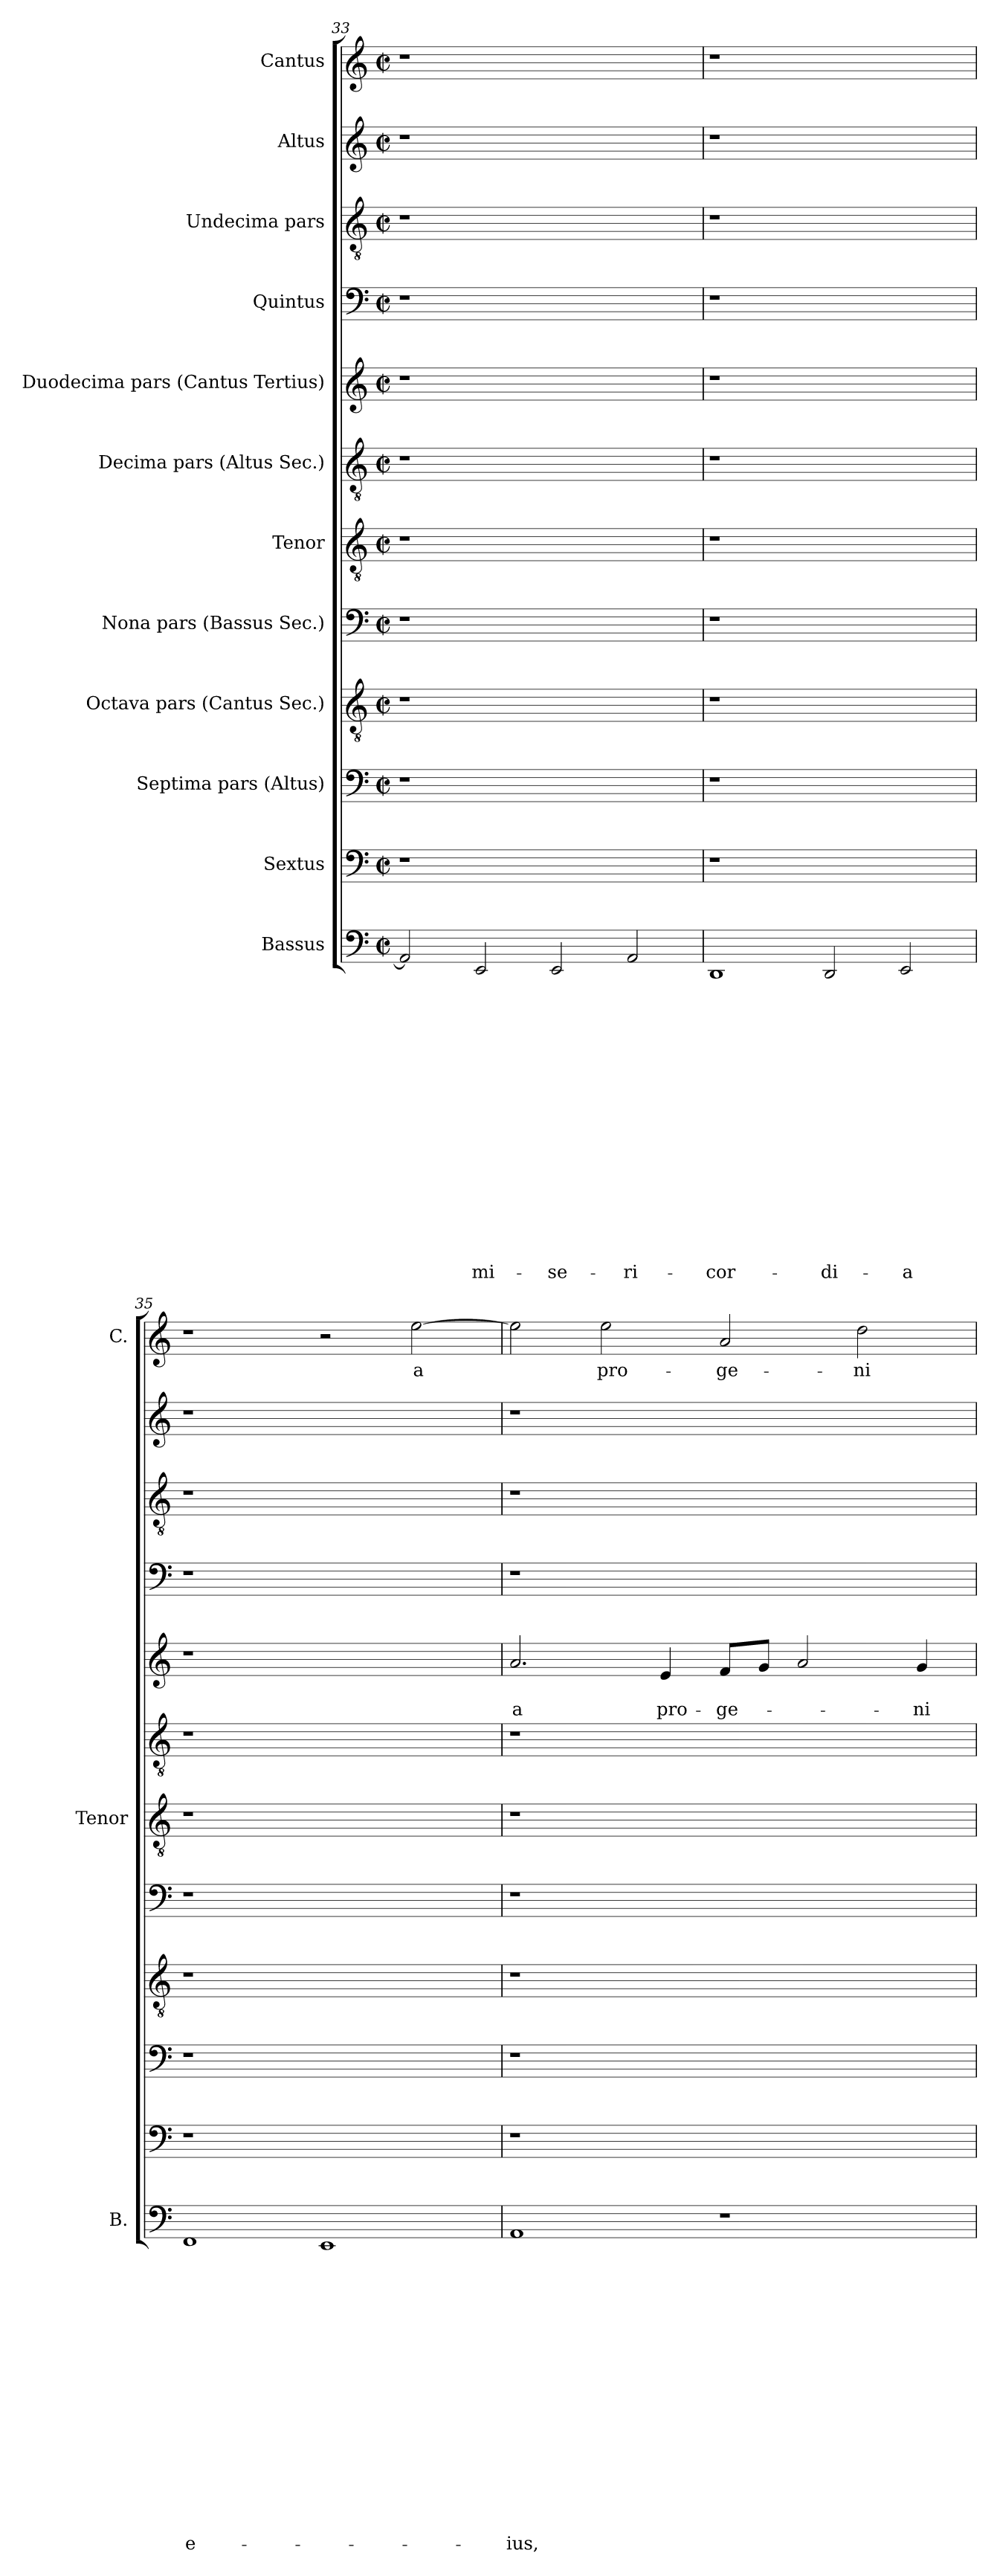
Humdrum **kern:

**kern	**text	**text	**text	**text	**text	**text	**text	**text	**text	**text	**text	**text	**text	**text	**text	**text	**text	**kern	**kern	**kern	**kern	**kern	**kern	**kern	**text	**text	**kern	**kern	**kern	**kern	**text
*part12	*part12	*part12	*part12	*part12	*part12	*part12	*part12	*part12	*part12	*part12	*part12	*part12	*part12	*part12	*part12	*part12	*part12	*part11	*part10	*part9	*part8	*part7	*part6	*part5	*part5	*part5	*part4	*part3	*part2	*part1	*part1
*staff12	*staff12	*staff12	*staff12	*staff12	*staff12	*staff12	*staff12	*staff12	*staff12	*staff12	*staff12	*staff12	*staff12	*staff12	*staff12	*staff12	*staff12	*staff11	*staff10	*staff9	*staff8	*staff7	*staff6	*staff5	*staff5	*staff5	*staff4	*staff3	*staff2	*staff1	*staff1
*I"Bassus	*	*	*	*	*	*	*	*	*	*	*	*	*	*	*	*	*	*I"Sextus	*I"Septima pars (Altus)	*I"Octava pars (Cantus Sec.)	*I"Nona pars (Bassus Sec.)	*I"Tenor	*I"Decima pars (Altus Sec.)	*I"Duodecima pars (Cantus Tertius)	*	*	*I"Quintus	*I"Undecima pars	*I"Altus	*I"Cantus	*
*I'B.	*	*	*	*	*	*	*	*	*	*	*	*	*	*	*	*	*	*	*	*	*	*I'Tenor	*	*	*	*	*	*	*	*I'C.	*
*clefF4	*	*	*	*	*	*	*	*	*	*	*	*	*	*	*	*	*	*clefF4	*clefF4	*clefGv2	*clefF4	*clefGv2	*clefGv2	*clefG2	*	*	*clefF4	*clefGv2	*clefG2	*clefG2	*
*k[]	*	*	*	*	*	*	*	*	*	*	*	*	*	*	*	*	*	*k[]	*k[]	*k[]	*k[]	*k[]	*k[]	*k[]	*	*	*k[]	*k[]	*k[]	*k[]	*
*C:	*	*	*	*	*	*	*	*	*	*	*	*	*	*	*	*	*	*C:	*C:	*C:	*C:	*C:	*C:	*C:	*	*	*C:	*C:	*C:	*C:	*
*M2/2	*	*	*	*	*	*	*	*	*	*	*	*	*	*	*	*	*	*M2/2	*M2/2	*M2/2	*M2/2	*M2/2	*M2/2	*M2/2	*	*	*M2/2	*M2/2	*M2/2	*M2/2	*
*met(c|)	*	*	*	*	*	*	*	*	*	*	*	*	*	*	*	*	*	*met(c|)	*met(c|)	*met(c|)	*met(c|)	*met(c|)	*met(c|)	*met(c|)	*	*	*met(c|)	*met(c|)	*met(c|)	*met(c|)	*
=33	=33	=33	=33	=33	=33	=33	=33	=33	=33	=33	=33	=33	=33	=33	=33	=33	=33	=33	=33	=33	=33	=33	=33	=33	=33	=33	=33	=33	=33	=33	=33
!	!	!	!	!	!	!	!	!	!	!	!	!	!	!	!	!	!	!	!	!	!	!LO:N:vis=1	!	!LO:N:vis=1	!	!	!	!	!	!LO:N:vis=1	!
2AA/]	.	.	.	.	.	.	.	.	.	.	.	.	.	.	.	.	.	1r	1r	1r	1r	1r	1r	1r	.	.	1r	1r	1r	1r	.
!	!	!	!	!	!	!	!	!	!	!	!	!	!	!	!	!	!LO:LY:b	!	!	!	!	!	!	!	!	!	!	!	!	!	!
2EE/	.	.	.	.	.	.	.	.	.	.	.	.	.	.	.	.	mi-	.	.	.	.	.	.	.	.	.	.	.	.	.	.
!	!	!	!	!	!	!	!	!	!	!	!	!	!	!	!	!	!LO:LY:b	!	!	!	!	!	!	!	!	!	!	!	!	!	!
2EE/	.	.	.	.	.	.	.	.	.	.	.	.	.	.	.	.	-se-	1ryy	1ryy	1ryy	1ryy	1ryy	1ryy	1ryy	.	.	1ryy	1ryy	1ryy	1ryy	.
!	!	!	!	!	!	!	!	!	!	!	!	!	!	!	!	!	!LO:LY:b	!	!	!	!	!	!	!	!	!	!	!	!	!	!
2AA/	.	.	.	.	.	.	.	.	.	.	.	.	.	.	.	.	-ri-	.	.	.	.	.	.	.	.	.	.	.	.	.	.
!!LO:PB:g=z
=34	=34	=34	=34	=34	=34	=34	=34	=34	=34	=34	=34	=34	=34	=34	=34	=34	=34	=34	=34	=34	=34	=34	=34	=34	=34	=34	=34	=34	=34	=34	=34
!	!	!	!	!	!	!	!	!	!	!	!	!	!	!	!	!	!LO:LY:b	!	!	!	!	!LO:N:vis=1	!	!LO:N:vis=1	!	!	!	!	!	!LO:N:vis=1	!
1DD	.	.	.	.	.	.	.	.	.	.	.	.	.	.	.	.	-cor-	1r	1r	1r	1r	1r	1r	1r	.	.	1r	1r	1r	1r	.
!	!	!	!	!	!	!	!	!	!	!	!	!	!	!	!	!	!LO:LY:b	!	!	!	!	!	!	!	!	!	!	!	!	!	!
2DD/	.	.	.	.	.	.	.	.	.	.	.	.	.	.	.	.	-di-	1ryy	1ryy	1ryy	1ryy	1ryy	1ryy	1ryy	.	.	1ryy	1ryy	1ryy	1ryy	.
!	!	!	!	!	!	!	!	!	!	!	!	!	!	!	!	!	!LO:LY:b	!	!	!	!	!	!	!	!	!	!	!	!	!	!
2EE/	.	.	.	.	.	.	.	.	.	.	.	.	.	.	.	.	-a	.	.	.	.	.	.	.	.	.	.	.	.	.	.
=35	=35	=35	=35	=35	=35	=35	=35	=35	=35	=35	=35	=35	=35	=35	=35	=35	=35	=35	=35	=35	=35	=35	=35	=35	=35	=35	=35	=35	=35	=35	=35
!	!	!	!	!	!	!	!	!	!	!	!	!	!	!	!	!	!LO:LY:b:rj	!	!	!	!	!LO:N:vis=1	!	!LO:N:vis=1	!	!	!	!	!	!	!
1FF	.	.	.	.	.	.	.	.	.	.	.	.	.	.	.	.	e-	1r	1r	1r	1r	1r	1r	1r	.	.	1r	1r	1r	1r	.
1EE	.	.	.	.	.	.	.	.	.	.	.	.	.	.	.	.	.	1ryy	1ryy	1ryy	1ryy	1ryy	1ryy	1ryy	.	.	1ryy	1ryy	1ryy	2r	.
!	!	!	!	!	!	!	!	!	!	!	!	!	!	!	!	!	!	!	!	!	!	!	!	!	!	!	!	!	!	!	!LO:LY:b
.	.	.	.	.	.	.	.	.	.	.	.	.	.	.	.	.	.	.	.	.	.	.	.	.	.	.	.	.	.	[>2ee\	a
=36	=36	=36	=36	=36	=36	=36	=36	=36	=36	=36	=36	=36	=36	=36	=36	=36	=36	=36	=36	=36	=36	=36	=36	=36	=36	=36	=36	=36	=36	=36	=36
!	!	!	!	!	!	!	!	!	!	!	!	!	!	!	!	!	!LO:LY:b	!	!	!	!	!LO:N:vis=1	!	!	!	!LO:LY:b	!	!	!	!	!
1AA	.	.	.	.	.	.	.	.	.	.	.	.	.	.	.	.	-ius,	1r	1r	1r	1r	1r	1r	2.a/	.	a	1r	1r	1r	2ee\]	.
!	!	!	!	!	!	!	!	!	!	!	!	!	!	!	!	!	!	!	!	!	!	!	!	!	!	!	!	!	!	!	!LO:LY:b
.	.	.	.	.	.	.	.	.	.	.	.	.	.	.	.	.	.	.	.	.	.	.	.	.	.	.	.	.	.	2ee\	pro-
!	!	!	!	!	!	!	!	!	!	!	!	!	!	!	!	!	!	!	!	!	!	!	!	!	!	!LO:LY:b	!	!	!	!	!
.	.	.	.	.	.	.	.	.	.	.	.	.	.	.	.	.	.	.	.	.	.	.	.	4e/	.	pro-	.	.	.	.	.
!	!	!	!	!	!	!	!	!	!	!	!	!	!	!	!	!	!	!	!	!	!	!	!	!	!	!LO:LY:b	!	!	!	!	!LO:LY:b
1r	.	.	.	.	.	.	.	.	.	.	.	.	.	.	.	.	.	1ryy	1ryy	1ryy	1ryy	1ryy	1ryy	8f/L	.	-ge-	1ryy	1ryy	1ryy	2a/	-ge-
.	.	.	.	.	.	.	.	.	.	.	.	.	.	.	.	.	.	.	.	.	.	.	.	8g/J	.	.	.	.	.	.	.
.	.	.	.	.	.	.	.	.	.	.	.	.	.	.	.	.	.	.	.	.	.	.	.	2a/	.	.	.	.	.	.	.
!	!	!	!	!	!	!	!	!	!	!	!	!	!	!	!	!	!	!	!	!	!	!	!	!	!	!	!	!	!	!	!LO:LY:b
.	.	.	.	.	.	.	.	.	.	.	.	.	.	.	.	.	.	.	.	.	.	.	.	.	.	.	.	.	.	2dd\	-ni-
!	!	!	!	!	!	!	!	!	!	!	!	!	!	!	!	!	!	!	!	!	!	!	!	!	!	!LO:LY:b	!	!	!	!	!
.	.	.	.	.	.	.	.	.	.	.	.	.	.	.	.	.	.	.	.	.	.	.	.	4g/	.	-ni-	.	.	.	.	.
=	=	=	=	=	=	=	=	=	=	=	=	=	=	=	=	=	=	=	=	=	=	=	=	=	=	=	=	=	=	=	=
*-	*-	*-	*-	*-	*-	*-	*-	*-	*-	*-	*-	*-	*-	*-	*-	*-	*-	*-	*-	*-	*-	*-	*-	*-	*-	*-	*-	*-	*-	*-	*-
